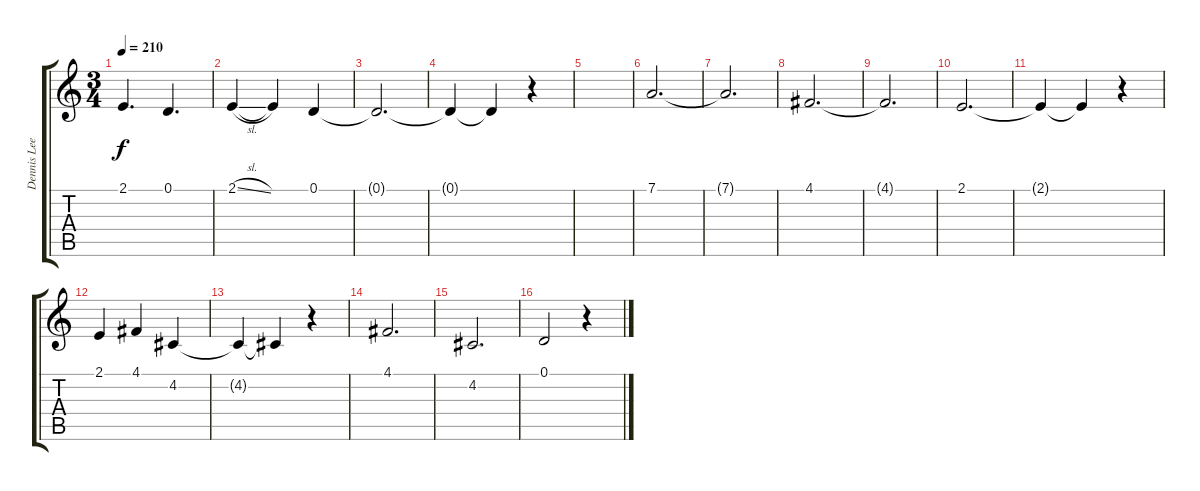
\track ("Dennis Lee - Vocals" "Dennis Lee") {instrument altosax}
\staff {score tabs}
\tuning (D4 A3 F3 C3 G2 D2) {hide}
\ts (3 4)
\tempo 210
\clef g2
\ks c
2.1.4{d dy f} 0.1.4{d} |
2.1{sl}.4 2.1{t}.4 0.1.4 |
0.1{t}.2{d} |
0.1{t}.4 0.1{t}.4 r.4 |
|
7.1.2{d} |
7.1{t}.2{d} |
4.1.2{d} |
4.1{t}.2{d} |
2.1.2{d} |
2.1{t}.4 2.1{t}.4 r.4 |
2.1.4 4.1.4 4.2.4 |
4.2{t}.4 4.2{t}.4 r.4 |
4.1.2{d} |
4.2.2{d} |
0.1.2 r.4
